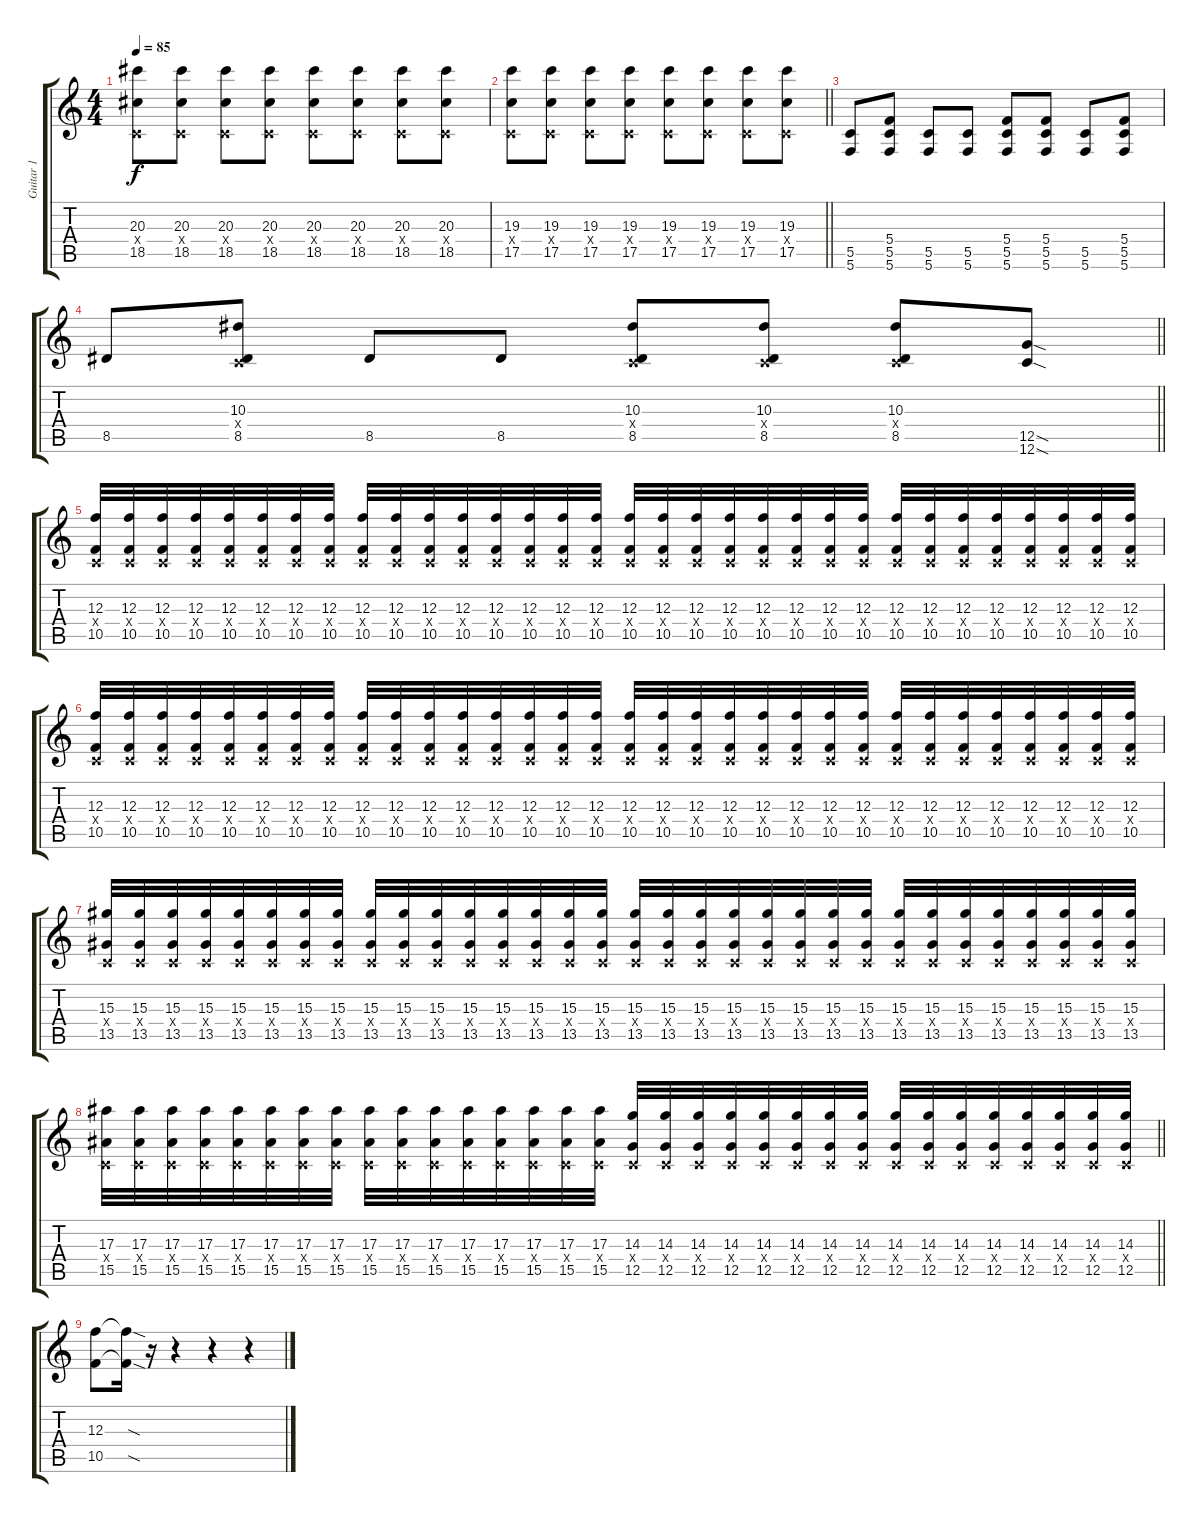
\track ("Guitar 1" "Guitar 1") {instrument electricguitarjazz}
\staff {score tabs}
\tuning (D4 A3 F3 C3 G2 C2) {hide}
\ts (4 4)
\tempo 85
\clef g2
\ks c
(20.3 0.4{x} 18.5).8{dy f} (20.3 0.4{x} 18.5).8 (20.3 0.4{x} 18.5).8 (20.3 0.4{x} 18.5).8 (20.3 0.4{x} 18.5).8 (20.3 0.4{x} 18.5).8 (20.3 0.4{x} 18.5).8 (20.3 0.4{x} 18.5).8 |
\barLineRight lightlight
(19.3 0.4{x} 17.5).8 (19.3 0.4{x} 17.5).8 (19.3 0.4{x} 17.5).8 (19.3 0.4{x} 17.5).8 (19.3 0.4{x} 17.5).8 (19.3 0.4{x} 17.5).8 (19.3 0.4{x} 17.5).8 (19.3 0.4{x} 17.5).8 |
(5.5 5.6).8 (5.4 5.5 5.6).8 (5.5 5.6).8 (5.5 5.6).8 (5.4 5.5 5.6).8 (5.4 5.5 5.6).8 (5.5 5.6).8 (5.4 5.5 5.6).8 |
\barLineRight lightlight
8.5.8 (10.3 0.4{x} 8.5).8 8.5.8 8.5.8 (10.3 0.4{x} 8.5).8 (10.3 0.4{x} 8.5).8 (10.3 0.4{x} 8.5).8 (12.5{sod} 12.6{sod}).8 |
(12.3 0.4{x} 10.5).32 (12.3 0.4{x} 10.5).32 (12.3 0.4{x} 10.5).32 (12.3 0.4{x} 10.5).32 (12.3 0.4{x} 10.5).32 (12.3 0.4{x} 10.5).32 (12.3 0.4{x} 10.5).32 (12.3 0.4{x} 10.5).32 (12.3 0.4{x} 10.5).32 (12.3 0.4{x} 10.5).32 (12.3 0.4{x} 10.5).32 (12.3 0.4{x} 10.5).32 (12.3 0.4{x} 10.5).32 (12.3 0.4{x} 10.5).32 (12.3 0.4{x} 10.5).32 (12.3 0.4{x} 10.5).32 (12.3 0.4{x} 10.5).32 (12.3 0.4{x} 10.5).32 (12.3 0.4{x} 10.5).32 (12.3 0.4{x} 10.5).32 (12.3 0.4{x} 10.5).32 (12.3 0.4{x} 10.5).32 (12.3 0.4{x} 10.5).32 (12.3 0.4{x} 10.5).32 (12.3 0.4{x} 10.5).32 (12.3 0.4{x} 10.5).32 (12.3 0.4{x} 10.5).32 (12.3 0.4{x} 10.5).32 (12.3 0.4{x} 10.5).32 (12.3 0.4{x} 10.5).32 (12.3 0.4{x} 10.5).32 (12.3 0.4{x} 10.5).32 |
(12.3 0.4{x} 10.5).32 (12.3 0.4{x} 10.5).32 (12.3 0.4{x} 10.5).32 (12.3 0.4{x} 10.5).32 (12.3 0.4{x} 10.5).32 (12.3 0.4{x} 10.5).32 (12.3 0.4{x} 10.5).32 (12.3 0.4{x} 10.5).32 (12.3 0.4{x} 10.5).32 (12.3 0.4{x} 10.5).32 (12.3 0.4{x} 10.5).32 (12.3 0.4{x} 10.5).32 (12.3 0.4{x} 10.5).32 (12.3 0.4{x} 10.5).32 (12.3 0.4{x} 10.5).32 (12.3 0.4{x} 10.5).32 (12.3 0.4{x} 10.5).32 (12.3 0.4{x} 10.5).32 (12.3 0.4{x} 10.5).32 (12.3 0.4{x} 10.5).32 (12.3 0.4{x} 10.5).32 (12.3 0.4{x} 10.5).32 (12.3 0.4{x} 10.5).32 (12.3 0.4{x} 10.5).32 (12.3 0.4{x} 10.5).32 (12.3 0.4{x} 10.5).32 (12.3 0.4{x} 10.5).32 (12.3 0.4{x} 10.5).32 (12.3 0.4{x} 10.5).32 (12.3 0.4{x} 10.5).32 (12.3 0.4{x} 10.5).32 (12.3 0.4{x} 10.5).32 |
(15.3 0.4{x} 13.5).32 (15.3 0.4{x} 13.5).32 (15.3 0.4{x} 13.5).32 (15.3 0.4{x} 13.5).32 (15.3 0.4{x} 13.5).32 (15.3 0.4{x} 13.5).32 (15.3 0.4{x} 13.5).32 (15.3 0.4{x} 13.5).32 (15.3 0.4{x} 13.5).32 (15.3 0.4{x} 13.5).32 (15.3 0.4{x} 13.5).32 (15.3 0.4{x} 13.5).32 (15.3 0.4{x} 13.5).32 (15.3 0.4{x} 13.5).32 (15.3 0.4{x} 13.5).32 (15.3 0.4{x} 13.5).32 (15.3 0.4{x} 13.5).32 (15.3 0.4{x} 13.5).32 (15.3 0.4{x} 13.5).32 (15.3 0.4{x} 13.5).32 (15.3 0.4{x} 13.5).32 (15.3 0.4{x} 13.5).32 (15.3 0.4{x} 13.5).32 (15.3 0.4{x} 13.5).32 (15.3 0.4{x} 13.5).32 (15.3 0.4{x} 13.5).32 (15.3 0.4{x} 13.5).32 (15.3 0.4{x} 13.5).32 (15.3 0.4{x} 13.5).32 (15.3 0.4{x} 13.5).32 (15.3 0.4{x} 13.5).32 (15.3 0.4{x} 13.5).32 |
\barLineRight lightlight
(17.3 0.4{x} 15.5).32 (17.3 0.4{x} 15.5).32 (17.3 0.4{x} 15.5).32 (17.3 0.4{x} 15.5).32 (17.3 0.4{x} 15.5).32 (17.3 0.4{x} 15.5).32 (17.3 0.4{x} 15.5).32 (17.3 0.4{x} 15.5).32 (17.3 0.4{x} 15.5).32 (17.3 0.4{x} 15.5).32 (17.3 0.4{x} 15.5).32 (17.3 0.4{x} 15.5).32 (17.3 0.4{x} 15.5).32 (17.3 0.4{x} 15.5).32 (17.3 0.4{x} 15.5).32 (17.3 0.4{x} 15.5).32 (14.3 0.4{x} 12.5).32 (14.3 0.4{x} 12.5).32 (14.3 0.4{x} 12.5).32 (14.3 0.4{x} 12.5).32 (14.3 0.4{x} 12.5).32 (14.3 0.4{x} 12.5).32 (14.3 0.4{x} 12.5).32 (14.3 0.4{x} 12.5).32 (14.3 0.4{x} 12.5).32 (14.3 0.4{x} 12.5).32 (14.3 0.4{x} 12.5).32 (14.3 0.4{x} 12.5).32 (14.3 0.4{x} 12.5).32 (14.3 0.4{x} 12.5).32 (14.3 0.4{x} 12.5).32 (14.3 0.4{x} 12.5).32 |
(12.3 10.5).8 (12.3{sod t} 10.5{sod t}).16 r.16 r.4 r.4 r.4
